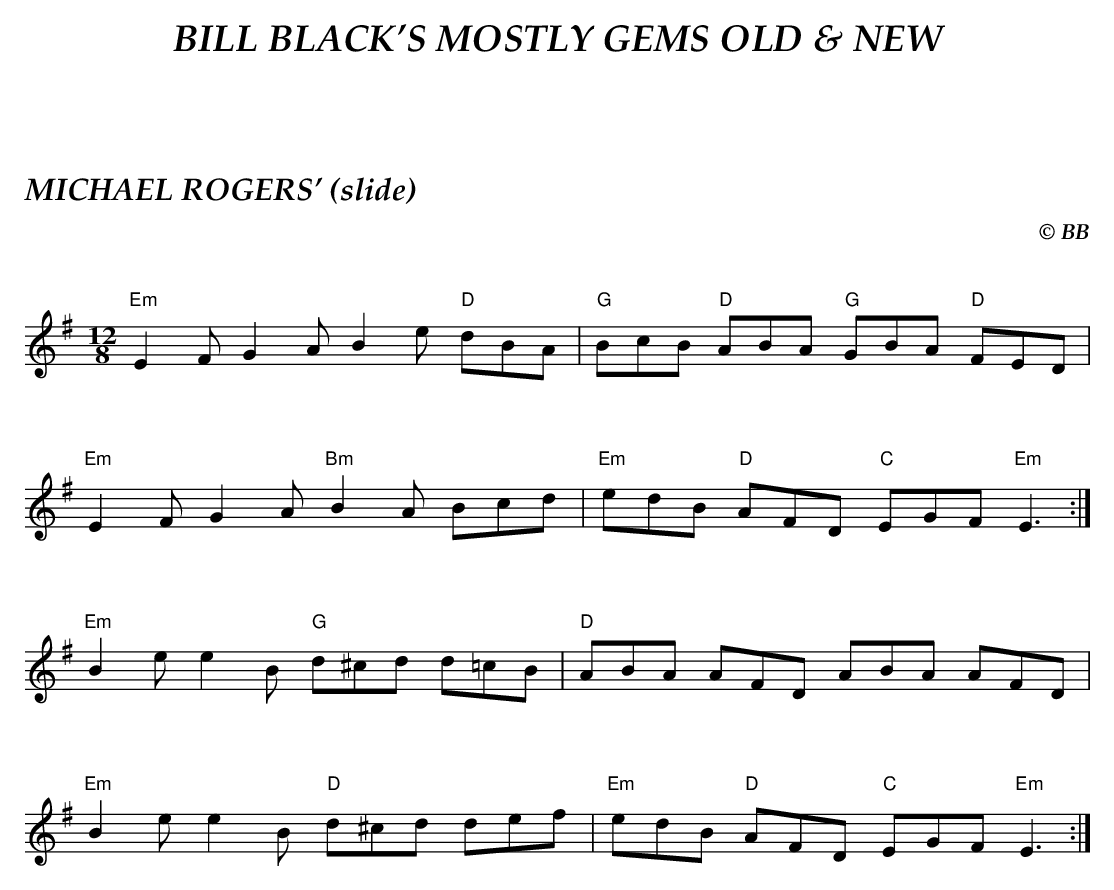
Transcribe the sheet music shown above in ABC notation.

X:1
T:MICHAEL ROGERS' (slide)
C:© BB
Q:1/4=170
L:1/8
M:12/8
K:Em
"Em"E2F G2A B2e "D"dBA|"G"BcB "D"ABA "G"GBA "D"FED|
"Em"E2F G2A "Bm"B2A Bcd|"Em"edB "D"AFD "C"EGF "Em"E3 :|
"Em"B2e e2B "G"d^cd d=cB|"D"ABA AFD ABA AFD|
"Em"B2e e2B "D"d^cd def|"Em"edB "D"AFD "C"EGF "Em"E3 :|
